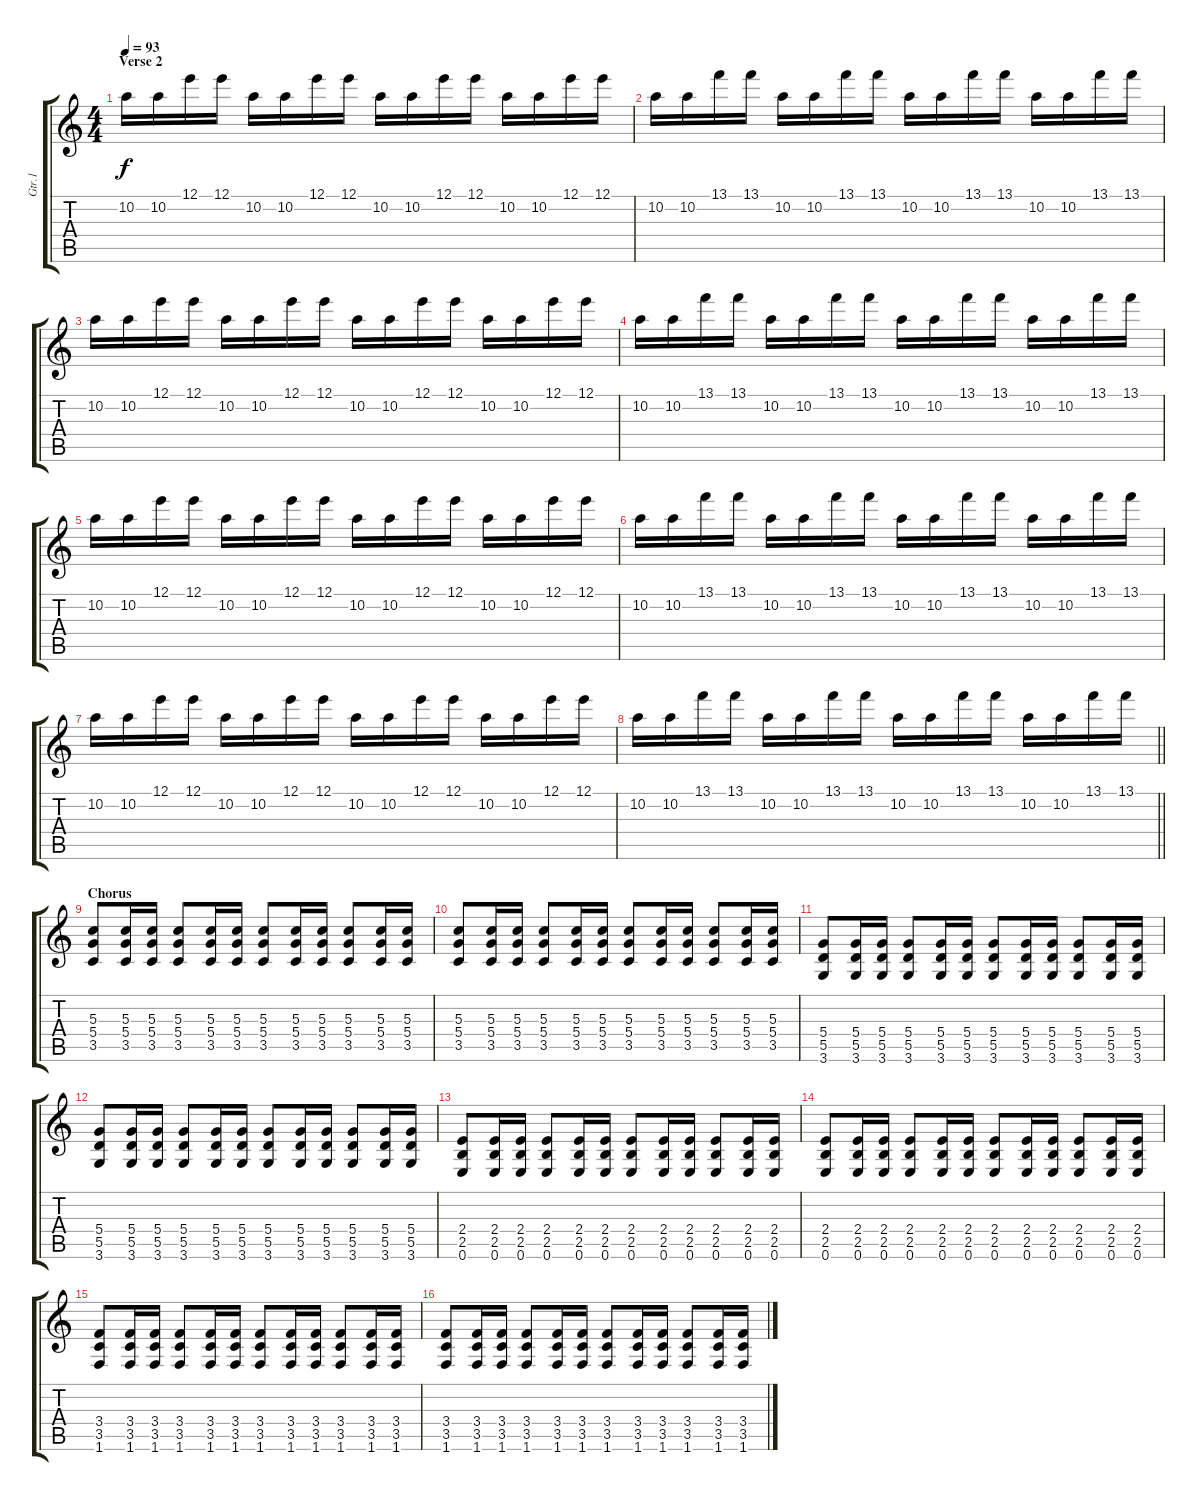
\track ("Gtr.1" "Gtr.1") {instrument distortionguitar}
\staff {score tabs}
\tuning (E4 B3 G3 D3 A2 E2) {hide}
\ts (4 4)
\section ("" "Verse 2")
\tempo 93
\clef g2
\ks c
10.2.16{dy f} 10.2.16 12.1.16 12.1.16 10.2.16 10.2.16 12.1.16 12.1.16 10.2.16 10.2.16 12.1.16 12.1.16 10.2.16 10.2.16 12.1.16 12.1.16 |
10.2.16 10.2.16 13.1.16 13.1.16 10.2.16 10.2.16 13.1.16 13.1.16 10.2.16 10.2.16 13.1.16 13.1.16 10.2.16 10.2.16 13.1.16 13.1.16 |
10.2.16 10.2.16 12.1.16 12.1.16 10.2.16 10.2.16 12.1.16 12.1.16 10.2.16 10.2.16 12.1.16 12.1.16 10.2.16 10.2.16 12.1.16 12.1.16 |
10.2.16 10.2.16 13.1.16 13.1.16 10.2.16 10.2.16 13.1.16 13.1.16 10.2.16 10.2.16 13.1.16 13.1.16 10.2.16 10.2.16 13.1.16 13.1.16 |
10.2.16 10.2.16 12.1.16 12.1.16 10.2.16 10.2.16 12.1.16 12.1.16 10.2.16 10.2.16 12.1.16 12.1.16 10.2.16 10.2.16 12.1.16 12.1.16 |
10.2.16 10.2.16 13.1.16 13.1.16 10.2.16 10.2.16 13.1.16 13.1.16 10.2.16 10.2.16 13.1.16 13.1.16 10.2.16 10.2.16 13.1.16 13.1.16 |
10.2.16 10.2.16 12.1.16 12.1.16 10.2.16 10.2.16 12.1.16 12.1.16 10.2.16 10.2.16 12.1.16 12.1.16 10.2.16 10.2.16 12.1.16 12.1.16 |
\barLineRight lightlight
10.2.16 10.2.16 13.1.16 13.1.16 10.2.16 10.2.16 13.1.16 13.1.16 10.2.16 10.2.16 13.1.16 13.1.16 10.2.16 10.2.16 13.1.16 13.1.16 |
\section ("" "Chorus")
(5.3 5.4 3.5).8{volume 16} (5.3 5.4 3.5).16 (5.3 5.4 3.5).16 (5.3 5.4 3.5).8 (5.3 5.4 3.5).16 (5.3 5.4 3.5).16 (5.3 5.4 3.5).8 (5.3 5.4 3.5).16 (5.3 5.4 3.5).16 (5.3 5.4 3.5).8 (5.3 5.4 3.5).16 (5.3 5.4 3.5).16 |
(5.3 5.4 3.5).8 (5.3 5.4 3.5).16 (5.3 5.4 3.5).16 (5.3 5.4 3.5).8 (5.3 5.4 3.5).16 (5.3 5.4 3.5).16 (5.3 5.4 3.5).8 (5.3 5.4 3.5).16 (5.3 5.4 3.5).16 (5.3 5.4 3.5).8 (5.3 5.4 3.5).16 (5.3 5.4 3.5).16 |
(5.4 5.5 3.6).8 (5.4 5.5 3.6).16 (5.4 5.5 3.6).16 (5.4 5.5 3.6).8 (5.4 5.5 3.6).16 (5.4 5.5 3.6).16 (5.4 5.5 3.6).8 (5.4 5.5 3.6).16 (5.4 5.5 3.6).16 (5.4 5.5 3.6).8 (5.4 5.5 3.6).16 (5.4 5.5 3.6).16 |
(5.4 5.5 3.6).8 (5.4 5.5 3.6).16 (5.4 5.5 3.6).16 (5.4 5.5 3.6).8 (5.4 5.5 3.6).16 (5.4 5.5 3.6).16 (5.4 5.5 3.6).8 (5.4 5.5 3.6).16 (5.4 5.5 3.6).16 (5.4 5.5 3.6).8 (5.4 5.5 3.6).16 (5.4 5.5 3.6).16 |
(2.4 2.5 0.6).8 (2.4 2.5 0.6).16 (2.4 2.5 0.6).16 (2.4 2.5 0.6).8 (2.4 2.5 0.6).16 (2.4 2.5 0.6).16 (2.4 2.5 0.6).8 (2.4 2.5 0.6).16 (2.4 2.5 0.6).16 (2.4 2.5 0.6).8 (2.4 2.5 0.6).16 (2.4 2.5 0.6).16 |
(2.4 2.5 0.6).8 (2.4 2.5 0.6).16 (2.4 2.5 0.6).16 (2.4 2.5 0.6).8 (2.4 2.5 0.6).16 (2.4 2.5 0.6).16 (2.4 2.5 0.6).8 (2.4 2.5 0.6).16 (2.4 2.5 0.6).16 (2.4 2.5 0.6).8 (2.4 2.5 0.6).16 (2.4 2.5 0.6).16 |
(3.4 3.5 1.6).8 (3.4 3.5 1.6).16 (3.4 3.5 1.6).16 (3.4 3.5 1.6).8 (3.4 3.5 1.6).16 (3.4 3.5 1.6).16 (3.4 3.5 1.6).8 (3.4 3.5 1.6).16 (3.4 3.5 1.6).16 (3.4 3.5 1.6).8 (3.4 3.5 1.6).16 (3.4 3.5 1.6).16 |
(3.4 3.5 1.6).8 (3.4 3.5 1.6).16 (3.4 3.5 1.6).16 (3.4 3.5 1.6).8 (3.4 3.5 1.6).16 (3.4 3.5 1.6).16 (3.4 3.5 1.6).8 (3.4 3.5 1.6).16 (3.4 3.5 1.6).16 (3.4 3.5 1.6).8 (3.4 3.5 1.6).16 (3.4 3.5 1.6).16
